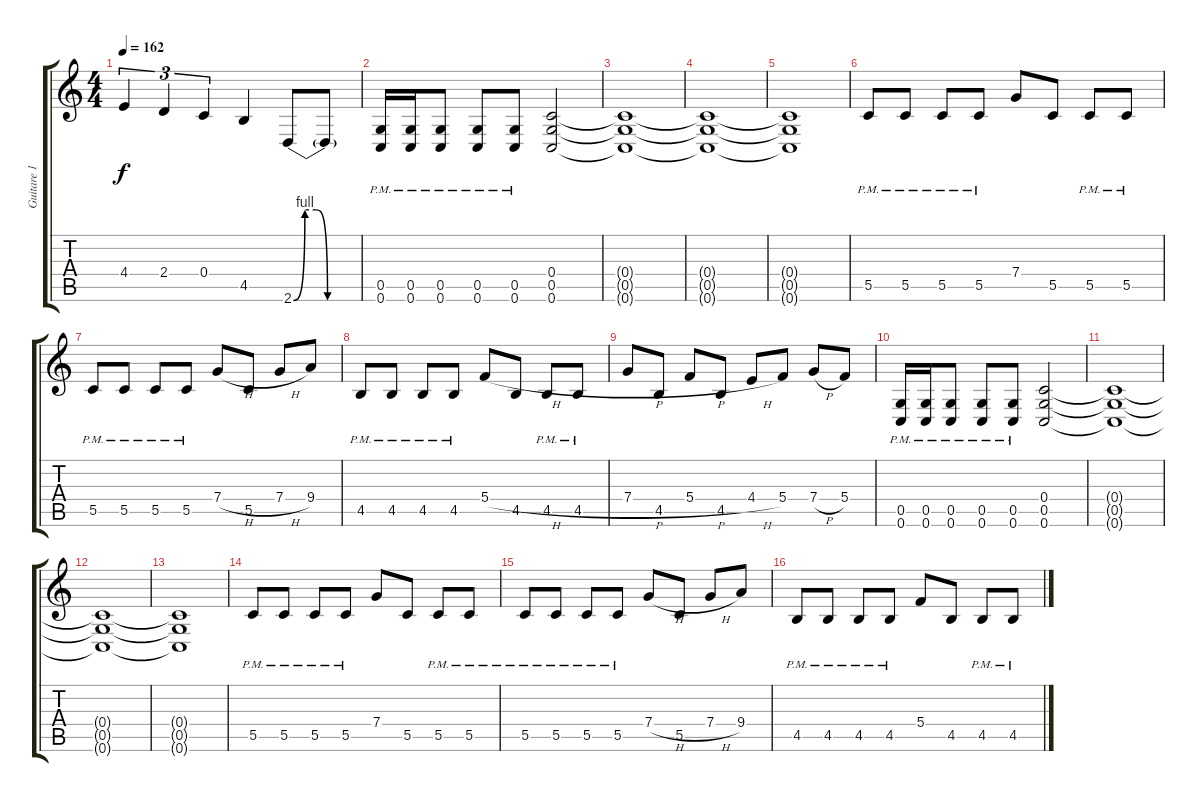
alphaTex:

\track ("Guitare 1" "Guitare 1") {instrument distortionguitar}
\staff {score tabs}
\tuning (D4 A3 F3 C3 G2 C2) {hide}
\ts (4 4)
\tempo 162
\clef g2
\ks c
4.4.4{tu (3 2) dy f} 2.4.4{tu (3 2)} 0.4.4{tu (3 2)} 4.5.4 2.6{be (custom 0 0 10 4 20 4 30 0 60 0)}.8 2.6{t}.8 |
(0.5{pm} 0.6{pm}).16 (0.5{pm} 0.6{pm}).16 (0.5{pm} 0.6{pm}).8 (0.5{pm} 0.6{pm}).8 (0.5{pm} 0.6{pm}).8 (0.4 0.5 0.6).2 |
(0.4{t} 0.5{t} 0.6{t}).1 |
(0.4{t} 0.5{t} 0.6{t}).1 |
(0.4{t} 0.5{t} 0.6{t}).1 |
5.5{pm}.8 5.5{pm}.8 5.5{pm}.8 5.5{pm}.8 7.4.8 5.5.8 5.5{pm}.8 5.5{pm}.8 |
5.5{pm}.8 5.5{pm}.8 5.5{pm}.8 5.5{pm}.8 7.4{h}.8 5.5.8 7.4{h}.8 9.4.8 |
4.5{pm}.8 4.5{pm}.8 4.5{pm}.8 4.5{pm}.8 5.4{h}.8 4.5.8 4.5{pm}.8 4.5{pm}.8 |
7.4{h}.8 4.5.8 5.4{h}.8 4.5.8 4.4{h}.8 5.4.8 7.4{h}.8 5.4.8 |
(0.5{pm} 0.6{pm}).16 (0.5{pm} 0.6{pm}).16 (0.5{pm} 0.6{pm}).8 (0.5{pm} 0.6{pm}).8 (0.5{pm} 0.6{pm}).8 (0.4 0.5 0.6).2 |
(0.4{t} 0.5{t} 0.6{t}).1 |
(0.4{t} 0.5{t} 0.6{t}).1 |
(0.4{t} 0.5{t} 0.6{t}).1 |
5.5{pm}.8 5.5{pm}.8 5.5{pm}.8 5.5{pm}.8 7.4.8 5.5.8 5.5{pm}.8 5.5{pm}.8 |
5.5{pm}.8 5.5{pm}.8 5.5{pm}.8 5.5{pm}.8 7.4{h}.8 5.5.8 7.4{h}.8 9.4.8 |
4.5{pm}.8 4.5{pm}.8 4.5{pm}.8 4.5{pm}.8 5.4{h}.8 4.5.8 4.5{pm}.8 4.5{pm}.8
